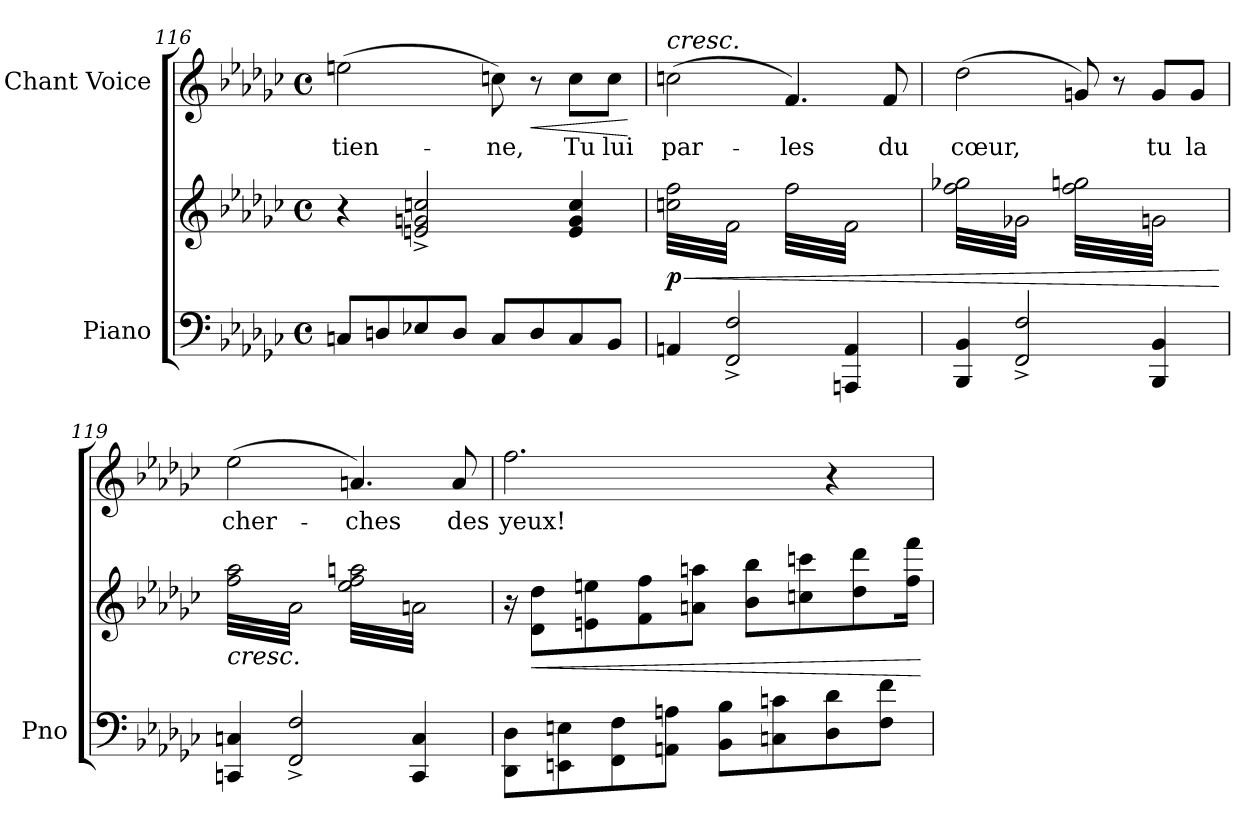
**kern	**kern	**dynam	**kern	**text	**dynam
*part2	*part2	*part2	*part1	*part1	*part1
*staff3	*staff2	*staff2/3	*staff1	*staff1	*staff1
*I"Piano	*	*	*I"Chant Voice	*	*
*I'Pno	*	*	*	*	*
*clefF4	*clefG2	*	*clefG2	*	*
*k[b-e-a-d-g-c-]	*k[b-e-a-d-g-c-]	*	*k[b-e-a-d-g-c-]	*	*
*M4/4	*M4/4	*	*M4/4	*	*
*met(c)	*met(c)	*	*met(c)	*	*
=116	=116	=116	=116	=116	=116
8Cn/L	4r	.	(2een\	-tien-	.
8Dn/	.	.	.	.	.
8E-X/	2en/^ 2gn/^ 2ccn/^	.	.	.	.
8D/J	.	.	.	.	.
8C/L	.	.	8ccn\)	-ne,	.
!	!	!	!	!	!LO:HP:b
8D/	.	.	8r	.	<
8C/	4e/ 4g/ 4cc/	.	8cc\L	Tu	.
8BB-/J	.	.	8cc\J	lui	.
.	.	.	.	.	[
=117	=117	=117	=117	=117	=117
!	!	!	!LO:TX:a:i:t=cresc.	!	!
!	!	!LO:HP:b	!	!	!
!	!	!LO:DY:n=1:b	!	!	!
*	*tremolo	*	*	*	*
4AAn/	32ccn\ 32ff\LLL	< p	(2ccn\	par-	.
.	32f\	.	.	.	.
.	32ccn\ 32ff\	.	.	.	.
.	32f\	.	.	.	.
.	32ccn\ 32ff\	.	.	.	.
.	32f\	.	.	.	.
.	32ccn\ 32ff\	.	.	.	.
.	32f\	.	.	.	.
2FF/^> 2F/^>	32ccn\ 32ff\	.	.	.	.
.	32f\	.	.	.	.
.	32ccn\ 32ff\	.	.	.	.
.	32f\	.	.	.	.
.	32ccn\ 32ff\	.	.	.	.
.	32f\	.	.	.	.
.	32ccn\ 32ff\	.	.	.	.
.	32f\JJJ	.	.	.	.
.	32ff\LLL	.	4.f/)	-les	.
.	32f\	.	.	.	.
.	32ff\	.	.	.	.
.	32f\	.	.	.	.
.	32ff\	.	.	.	.
.	32f\	.	.	.	.
.	32ff\	.	.	.	.
.	32f\	.	.	.	.
4AAAn/ 4AA/	32ff\	.	.	.	.
.	32f\	.	.	.	.
.	32ff\	.	.	.	.
.	32f\	.	.	.	.
.	32ff\	.	8f/	du	.
.	32f\	.	.	.	.
.	32ff\	.	.	.	.
.	32f\JJJ	.	.	.	.
=118	=118	=118	=118	=118	=118
4BBB-/ 4BB-/	32ff\ 32gg-X\LLL	.	(2dd-\	cœur,	.
.	32g-X\	.	.	.	.
.	32ff\ 32gg-X\	.	.	.	.
.	32g-X\	.	.	.	.
.	32ff\ 32gg-X\	.	.	.	.
.	32g-X\	.	.	.	.
.	32ff\ 32gg-X\	.	.	.	.
.	32g-X\	.	.	.	.
2FF/^> 2F/^>	32ff\ 32gg-X\	.	.	.	.
.	32g-X\	.	.	.	.
.	32ff\ 32gg-X\	.	.	.	.
.	32g-X\	.	.	.	.
.	32ff\ 32gg-X\	.	.	.	.
.	32g-X\	.	.	.	.
.	32ff\ 32gg-X\	.	.	.	.
.	32g-X\JJJ	.	.	.	.
.	32ff\ 32ggn\LLL	.	8gn/)	.	.
.	32gn\	.	.	.	.
.	32ff\ 32ggn\	.	.	.	.
.	32gn\	.	.	.	.
.	32ff\ 32ggn\	.	8r	.	.
.	32gn\	.	.	.	.
.	32ff\ 32ggn\	.	.	.	.
.	32gn\	.	.	.	.
4BBB-/ 4BB-/	32ff\ 32ggn\	.	8g/L	tu	.
.	32gn\	.	.	.	.
.	32ff\ 32ggn\	.	.	.	.
.	32gn\	.	.	.	.
.	32ff\ 32ggn\	.	8g/J	la	.
.	32gn\	.	.	.	.
.	32ff\ 32ggn\	.	.	.	.
.	32gn\JJJ	.	.	.	.
.	.	[	.	.	.
=119	=119	=119	=119	=119	=119
!	!LO:TX:b:i:t=cresc.	!	!	!	!
4CCn/ 4Cn/	32ff\ 32aa-\LLL	.	(2ee-\	cher-	.
.	32a-\	.	.	.	.
.	32ff\ 32aa-\	.	.	.	.
.	32a-\	.	.	.	.
.	32ff\ 32aa-\	.	.	.	.
.	32a-\	.	.	.	.
.	32ff\ 32aa-\	.	.	.	.
.	32a-\	.	.	.	.
2FF/^> 2F/^>	32ff\ 32aa-\	.	.	.	.
.	32a-\	.	.	.	.
.	32ff\ 32aa-\	.	.	.	.
.	32a-\	.	.	.	.
.	32ff\ 32aa-\	.	.	.	.
.	32a-\	.	.	.	.
.	32ff\ 32aa-\	.	.	.	.
.	32a-\JJJ	.	.	.	.
.	32ee-\ 32ff\ 32aan\LLL	.	4.an/)	-ches	.
.	32an\	.	.	.	.
.	32ee-\ 32ff\ 32aan\	.	.	.	.
.	32an\	.	.	.	.
.	32ee-\ 32ff\ 32aan\	.	.	.	.
.	32an\	.	.	.	.
.	32ee-\ 32ff\ 32aan\	.	.	.	.
.	32an\	.	.	.	.
4CC/ 4C/	32ee-\ 32ff\ 32aan\	.	.	.	.
.	32an\	.	.	.	.
.	32ee-\ 32ff\ 32aan\	.	.	.	.
.	32an\	.	.	.	.
.	32ee-\ 32ff\ 32aan\	.	8a/	des	.
.	32an\	.	.	.	.
.	32ee-\ 32ff\ 32aan\	.	.	.	.
.	32an\JJJ	.	.	.	.
*	*Xtremolo	*	*	*	*
=120	=120	=120	=120	=120	=120
8DD-\ 8D-\L	16r	.	2.ff\	yeux!	.
.	.	.	.	.	.
!	!	!LO:HP:b	!	!	!
.	8d-\ 8dd-\L	<	.	.	.
.	.	.	.	.	.
8EEn\ 8En\	.	.	.	.	.
.	.	.	.	.	.
.	8en\ 8een\	.	.	.	.
.	.	.	.	.	.
8FF\ 8F\	.	.	.	.	.
.	8f\ 8ff\	.	.	.	.
8AAn\ 8An\J	.	.	.	.	.
.	8an\ 8aan\J	.	.	.	.
8BB-\ 8B-\L	.	.	.	.	.
.	8b-\ 8bb-\L	.	.	.	.
8Cn\ 8cn\	.	.	.	.	.
.	8ccn\ 8cccn\	.	.	.	.
8D-\ 8d-\	.	.	4r	.	.
.	8dd-\ 8ddd-\	.	.	.	.
8F\ 8f\J	.	.	.	.	.
.	16ff\ 16fff\Jk	.	.	.	.
.	.	[	.	.	.
=	=	=	=	=	=
*-	*-	*-	*-	*-	*-
